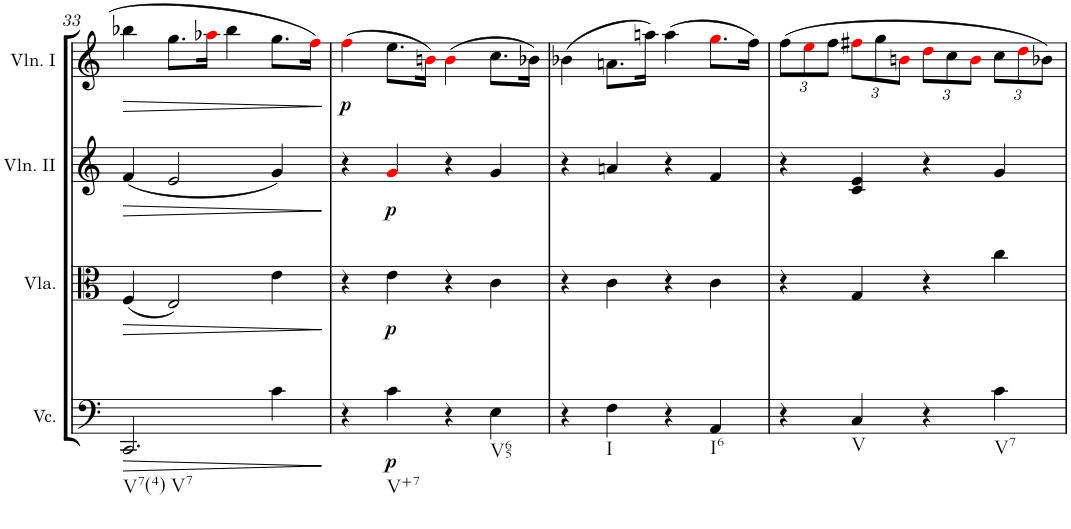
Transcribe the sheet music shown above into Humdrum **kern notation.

**kern	**dynam	**kern	**dynam	**kern	**dynam	**kern	**dynam
*part4	*part4	*part3	*part3	*part2	*part2	*part1	*part1
*staff4	*staff4	*staff3	*staff3	*staff2	*staff2	*staff1	*staff1
*I"Violoncello	*	*I"Viola	*	*I"Violin II	*	*I"Violin I	*
*I'Vc.	*	*I'Vla.	*	*I'Vln. II	*	*I'Vln. I	*
!!LO:PB:g=z
*clefC4	*	*clefC3	*	*clefG2	*	*clefG2	*
*k[]	*	*k[]	*	*k[]	*	*k[]	*
*M4/4	*	*M4/4	*	*M4/4	*	*M4/4	*
*met(c)	*	*met(c)	*	*met(c)	*	*met(c)	*
=33	=33	=33	=33	=33	=33	=33	=33
!LO:TX:b:t=V7(4)	!	!	!	!	!	!	!
!LO:TX:b:t=V7	!	!	!	!	!	!	!
!	!LO:HP:b	!	!LO:HP:b	!	!LO:HP:b	!	!LO:HP:b
2.CC/	>	(4F/	>	(4f/	>	4bb-X\	>
.	.	2E/)	.	2e/	.	8.gg\L	.
.	.	.	.	.	.	16aa-Xi\Jk	.
.	.	.	.	.	.	4bb-\	.
4c\	.	4e\	.	4g/)	.	8.gg\L	.
.	.	.	.	.	.	16ffi\Jk	.
.	]	.	]	.	]	.	]
=34	=34	=34	=34	=34	=34	=34	=34
!	!	!	!	!	!	!	!LO:DY:b
4r	.	4r	.	4r	.	(4ffi\	p
!LO:TX:b:t=V+7	!	!	!	!	!	!	!
!	!LO:DY:b	!	!LO:DY:b	!	!LO:DY:b	!	!
4c\	p	4e\	p	4gi/	p	8.ee\L	.
.	.	.	.	.	.	16bni\Jk)	.
4r	.	4r	.	4r	.	(4bi\	.
!LO:TX:b:t=V65	!	!	!	!	!	!	!
4E\	.	4c\	.	4g/	.	8.cc\L	.
.	.	.	.	.	.	16b-X\Jk)	.
=35	=35	=35	=35	=35	=35	=35	=35
4r	.	4r	.	4r	.	(4b-X\	.
!LO:TX:b:t=I	!	!	!	!	!	!	!
4F\	.	4c\	.	4an/	.	8.an\L	.
.	.	.	.	.	.	16aan\Jk)	.
4r	.	4r	.	4r	.	(4aa\	.
!LO:TX:b:t=I6	!	!	!	!	!	!	!
4AA/	.	4c\	.	4f/	.	8.ggi\L	.
.	.	.	.	.	.	16ff\Jk)	.
=36	=36	=36	=36	=36	=36	=36	=36
*	*	*	*	*	*	*Xbrackettup	*
4r	.	4r	.	4r	.	(12ff\L	.
.	.	.	.	.	.	12eei\	.
.	.	.	.	.	.	12ff\J	.
!LO:TX:b:t=V	!	!	!	!	!	!	!
4C/	.	4G/	.	4c/ 4e/	.	12ff#Xi\L	.
.	.	.	.	.	.	12gg\	.
.	.	.	.	.	.	12bni\J	.
4r	.	4r	.	4r	.	12ddi\L	.
.	.	.	.	.	.	12cc\	.
.	.	.	.	.	.	12bi\J	.
!LO:TX:b:t=V7	!	!	!	!	!	!	!
4c\	.	4cc\	.	4g/	.	12cc\L	.
.	.	.	.	.	.	12ddi\	.
.	.	.	.	.	.	12b-X\J)	.
=	=	=	=	=	=	=	=
*-	*-	*-	*-	*-	*-	*-	*-
